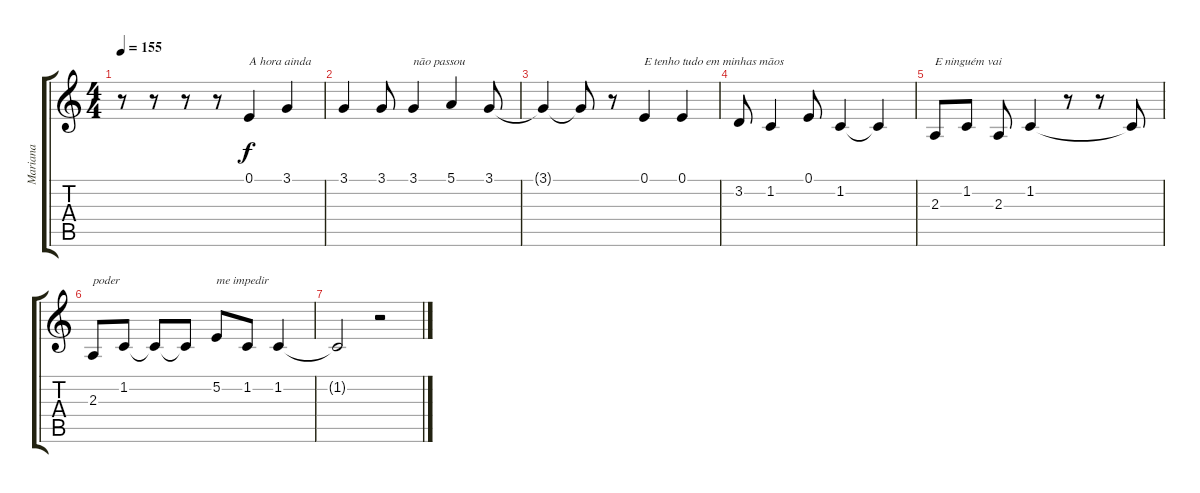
\track ("Mariana" "Mariana") {instrument tenorsax}
\staff {score tabs}
\tuning (E4 B3 G3 D3 A2 E2) {hide}
\ts (4 4)
\tempo 155
\clef g2
\ks c
r.8{dy f} r.8 r.8 r.8 0.1.4{txt "A hora ainda"} 3.1.4 |
3.1.4 3.1.8 3.1.4{txt "não passou"} 5.1.4 3.1.8 |
3.1{t}.4 3.1{t}.8 r.8 0.1.4{txt "E tenho tudo em minhas mãos"} 0.1.4 |
3.2.8 1.2.4 0.1.8 1.2.4 1.2{t}.4 |
2.3.8{txt "E ninguém vai"} 1.2.8 2.3.8 1.2.4 r.8 r.8 1.2{t}.8 |
2.3.8{txt "poder"} 1.2.8 1.2{t}.8 1.2{t}.8 5.2.8{txt "me impedir"} 1.2.8 1.2.4 |
1.2{t}.2 r.2
